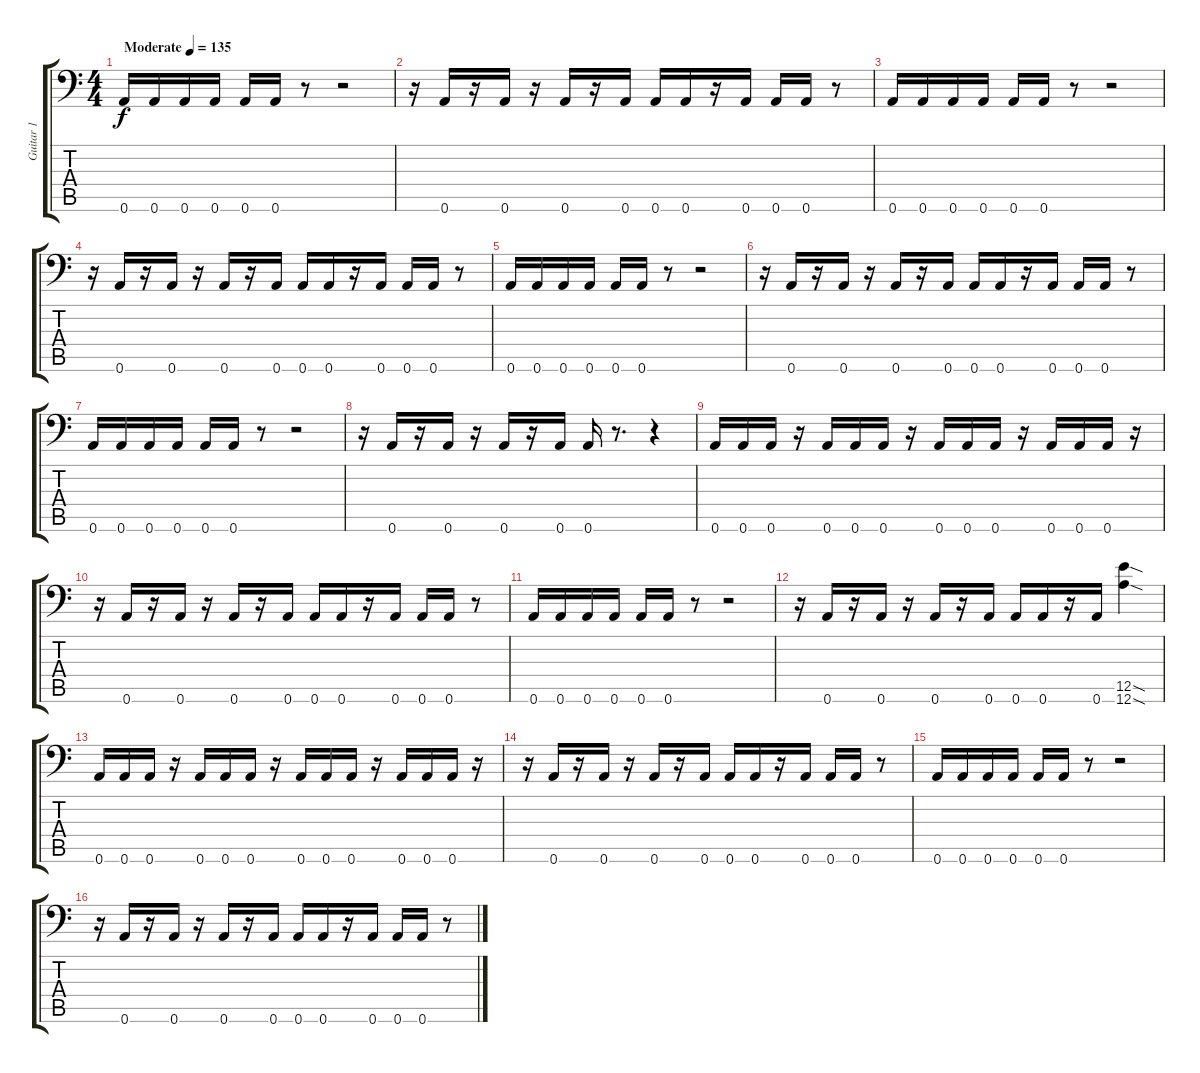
\track ("Guitar 1" "Guitar 1") {instrument distortionguitar}
\staff {score tabs}
\tuning (B3 Gb3 D3 A2 E2 A1) {hide}
\ts (4 4)
\tempo (135 "Moderate")
\clef f4
\ks c
0.6.16{dy f instrument distortionguitar} 0.6.16 0.6.16 0.6.16 0.6.16 0.6.16 r.8 r.2 |
r.16 0.6.16 r.16 0.6.16 r.16 0.6.16 r.16 0.6.16 0.6.16 0.6.16 r.16 0.6.16 0.6.16 0.6.16 r.8 |
0.6.16 0.6.16 0.6.16 0.6.16 0.6.16 0.6.16 r.8 r.2 |
r.16 0.6.16 r.16 0.6.16 r.16 0.6.16 r.16 0.6.16 0.6.16 0.6.16 r.16 0.6.16 0.6.16 0.6.16 r.8 |
0.6.16 0.6.16 0.6.16 0.6.16 0.6.16 0.6.16 r.8 r.2 |
r.16 0.6.16 r.16 0.6.16 r.16 0.6.16 r.16 0.6.16 0.6.16 0.6.16 r.16 0.6.16 0.6.16 0.6.16 r.8 |
0.6.16 0.6.16 0.6.16 0.6.16 0.6.16 0.6.16 r.8 r.2 |
r.16 0.6.16 r.16 0.6.16 r.16 0.6.16 r.16 0.6.16 0.6.16 r.8{d} r.4 |
0.6.16 0.6.16 0.6.16 r.16 0.6.16 0.6.16 0.6.16 r.16 0.6.16 0.6.16 0.6.16 r.16 0.6.16 0.6.16 0.6.16 r.16 |
r.16 0.6.16 r.16 0.6.16 r.16 0.6.16 r.16 0.6.16 0.6.16 0.6.16 r.16 0.6.16 0.6.16 0.6.16 r.8 |
0.6.16 0.6.16 0.6.16 0.6.16 0.6.16 0.6.16 r.8 r.2 |
r.16 0.6.16 r.16 0.6.16 r.16 0.6.16 r.16 0.6.16 0.6.16 0.6.16 r.16 0.6.16 (12.5{sod} 12.6{sod}).4 |
0.6.16 0.6.16 0.6.16 r.16 0.6.16 0.6.16 0.6.16 r.16 0.6.16 0.6.16 0.6.16 r.16 0.6.16 0.6.16 0.6.16 r.16 |
r.16 0.6.16 r.16 0.6.16 r.16 0.6.16 r.16 0.6.16 0.6.16 0.6.16 r.16 0.6.16 0.6.16 0.6.16 r.8 |
0.6.16 0.6.16 0.6.16 0.6.16 0.6.16 0.6.16 r.8 r.2 |
r.16 0.6.16 r.16 0.6.16 r.16 0.6.16 r.16 0.6.16 0.6.16 0.6.16 r.16 0.6.16 0.6.16 0.6.16 r.8
